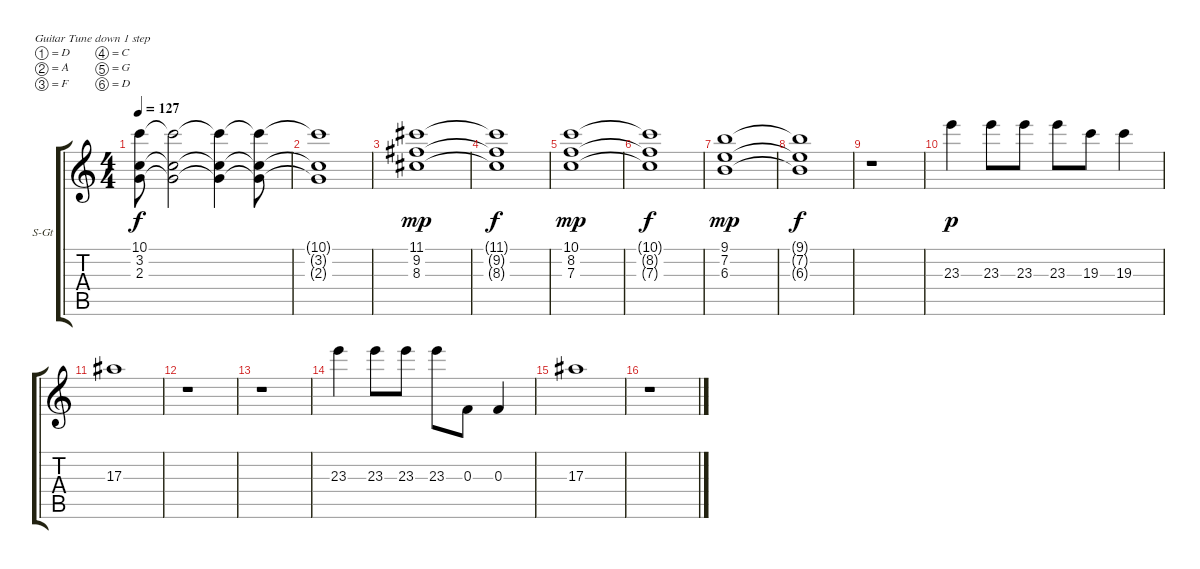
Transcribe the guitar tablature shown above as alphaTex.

\bracketExtendMode groupsimilarinstruments
\firstSystemTrackNameOrientation horizontal
\otherSystemsTrackNameOrientation horizontal
\track ("Martin Keyboard1" "S-Gt") {instrument fx7echoes}
\staff {score tabs}
\tuning (D4 A3 F3 C3 G2 D2)
\displaytranspose 12
\ts (4 4)
\tempo 127
\clef g2
\ks c
(10.1 3.2 2.3).8{dy f} (10.1{t} 3.2{t} 2.3{t}).2 (10.1{t} 3.2{t} 2.3{t}).4 (10.1{t} 3.2{t} 2.3{t}).8 |
(10.1{t} 3.2{t} 2.3{t}).1 |
(11.1 9.2 8.3).1{dy mp} |
(11.1{t} 9.2{t} 8.3{t}).1{dy f} |
(10.1 8.2 7.3).1{dy mp} |
(10.1{t} 8.2{t} 7.3{t}).1{dy f} |
(9.1 7.2 6.3).1{dy mp} |
(9.1{t} 7.2{t} 6.3{t}).1{dy f} |
r.1 |
23.3.4{dy p} 23.3.8 23.3.8 23.3.8 19.3.8 19.3.4 |
17.3.1 |
r.1 |
r.1 |
23.3.4 23.3.8 23.3.8 23.3.8 0.3.8 0.3.4 |
17.3.1 |
r.1
